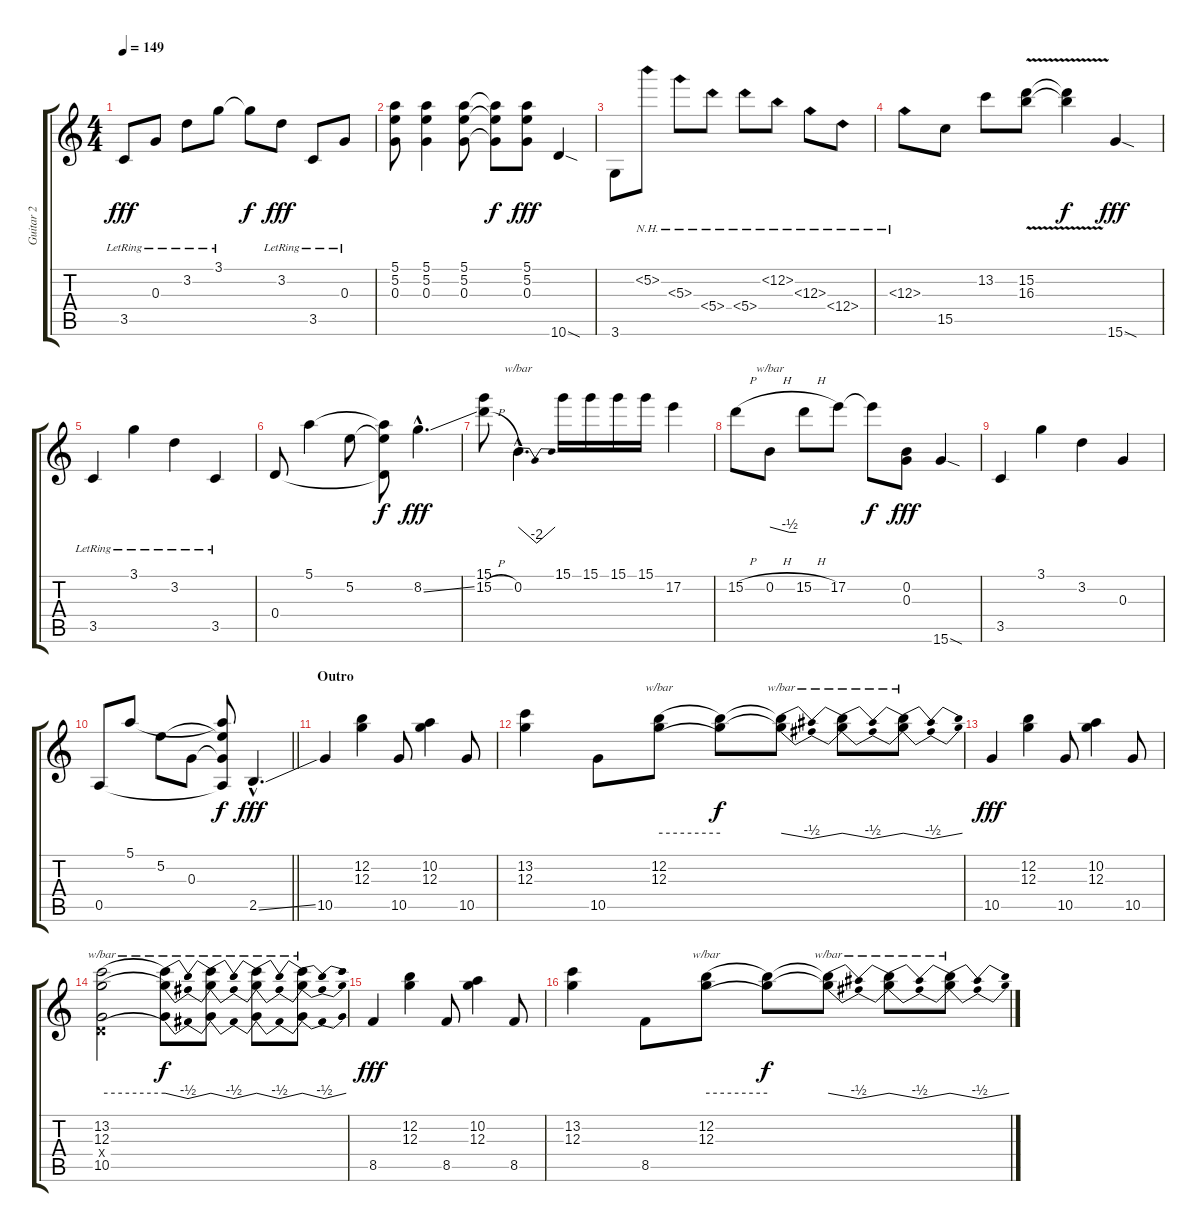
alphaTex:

\track ("Guitar 2" "Guitar 2") {instrument distortionguitar}
\staff {score tabs}
\tuning (E4 B3 G3 D3 A2 E2) {hide}
\ts (4 4)
\tempo 149
\clef g2
\ks c
3.5{lr}.8{dy fff} 0.3{lr}.8 3.2{lr}.8 3.1{lr}.8 3.1{t}.8{dy f} 3.2{lr}.8{dy fff} 3.5{lr}.8 0.3{lr}.8 |
(5.1 5.2 0.3).8 (5.1 5.2 0.3).4 (5.1 5.2 0.3).8 (5.1{t} 5.2{t} 0.3{t}).8{dy f} (5.1 5.2 0.3).8{dy fff} 10.6{sod}.4 |
3.6.8 5.2{nh}.8 5.3{nh}.8 5.4{nh}.8 5.4{nh}.8 12.2{nh}.8 12.3{nh}.8 12.4{nh}.8 |
12.3{nh}.8 15.5.8 13.2.8 (15.2{v} 16.3{v}).8 (15.2{t} 16.3{t}).4{dy f} 15.6{sod}.4{dy fff} |
3.5{lr}.4 3.1{lr}.4 3.2{lr}.4 3.5{lr}.4 |
0.4.8 5.1.4 5.2.8 (5.1{t} 5.2{t} 0.4{t}).8{dy f} 8.2{ss hac}.4{d dy fff} |
(15.1 15.2{h}).8 0.2{hac}.4{d tbe (dip default 0 0 30 -8 60 0)} 15.1.16 15.1.16 15.1.16 15.1.16 17.2.4 |
15.2{h}.8 0.2{h}.8{tbe (custom default 0 0 45 -2 60 -2)} 15.2{h}.8 17.2.8 17.2{t}.8{dy f} (0.2 0.3).8{dy fff} 15.6{sod}.4 |
3.5.4 3.1.4 3.2.4 0.3.4 |
\barLineRight lightlight
0.5.8 5.1.8 5.2.8 0.3.8 (5.1{t} 5.2{t} 0.3{t} 0.5{t}).8{dy f} 2.5{ss hac}.4{d dy fff} |
\section ("" "Outro")
10.5.4 (12.2 12.3).4 10.5.8 (10.2 12.3).4 10.5.8 |
(13.2 12.3).4 10.5.8 (12.2 12.3).8{tbe (hold default 0 0 60 0)} (12.2{t} 12.3{t}).8{dy f} (12.2{t} 12.3{t}).8{tbe (dip default 0 0 30 -2 60 0)} (12.2{t} 12.3{t}).8{tbe (dip default 0 0 30 -2 60 0)} (12.2{t} 12.3{t}).8{tbe (dip default 0 0 30 -2 60 0)} |
10.5.4{dy fff} (12.2 12.3).4 10.5.8 (10.2 12.3).4 10.5.8 |
(13.2 12.3 0.4{x} 10.5).2{tbe (hold default 0 0 60 0)} (13.2{t} 12.3{t} 10.5{t}).8{tbe (dip default 0 0 30 -2 60 0) dy f} (13.2{t} 12.3{t} 10.5{t}).8{tbe (dip default 0 0 30 -2 60 0)} (13.2{t} 12.3{t} 10.5{t}).8{tbe (dip default 0 0 30 -2 60 0)} (13.2{t} 12.3{t} 10.5{t}).8{tbe (dip default 0 0 30 -2 60 0)} |
8.5.4{dy fff} (12.2 12.3).4 8.5.8 (10.2 12.3).4 8.5.8 |
(13.2 12.3).4 8.5.8 (12.2 12.3).8{tbe (hold default 0 0 60 0)} (12.2{t} 12.3{t}).8{dy f} (12.2{t} 12.3{t}).8{tbe (dip default 0 0 30 -2 60 0)} (12.2{t} 12.3{t}).8{tbe (dip default 0 0 30 -2 60 0)} (12.2{t} 12.3{t}).8{tbe (dip default 0 0 30 -2 60 0)}
